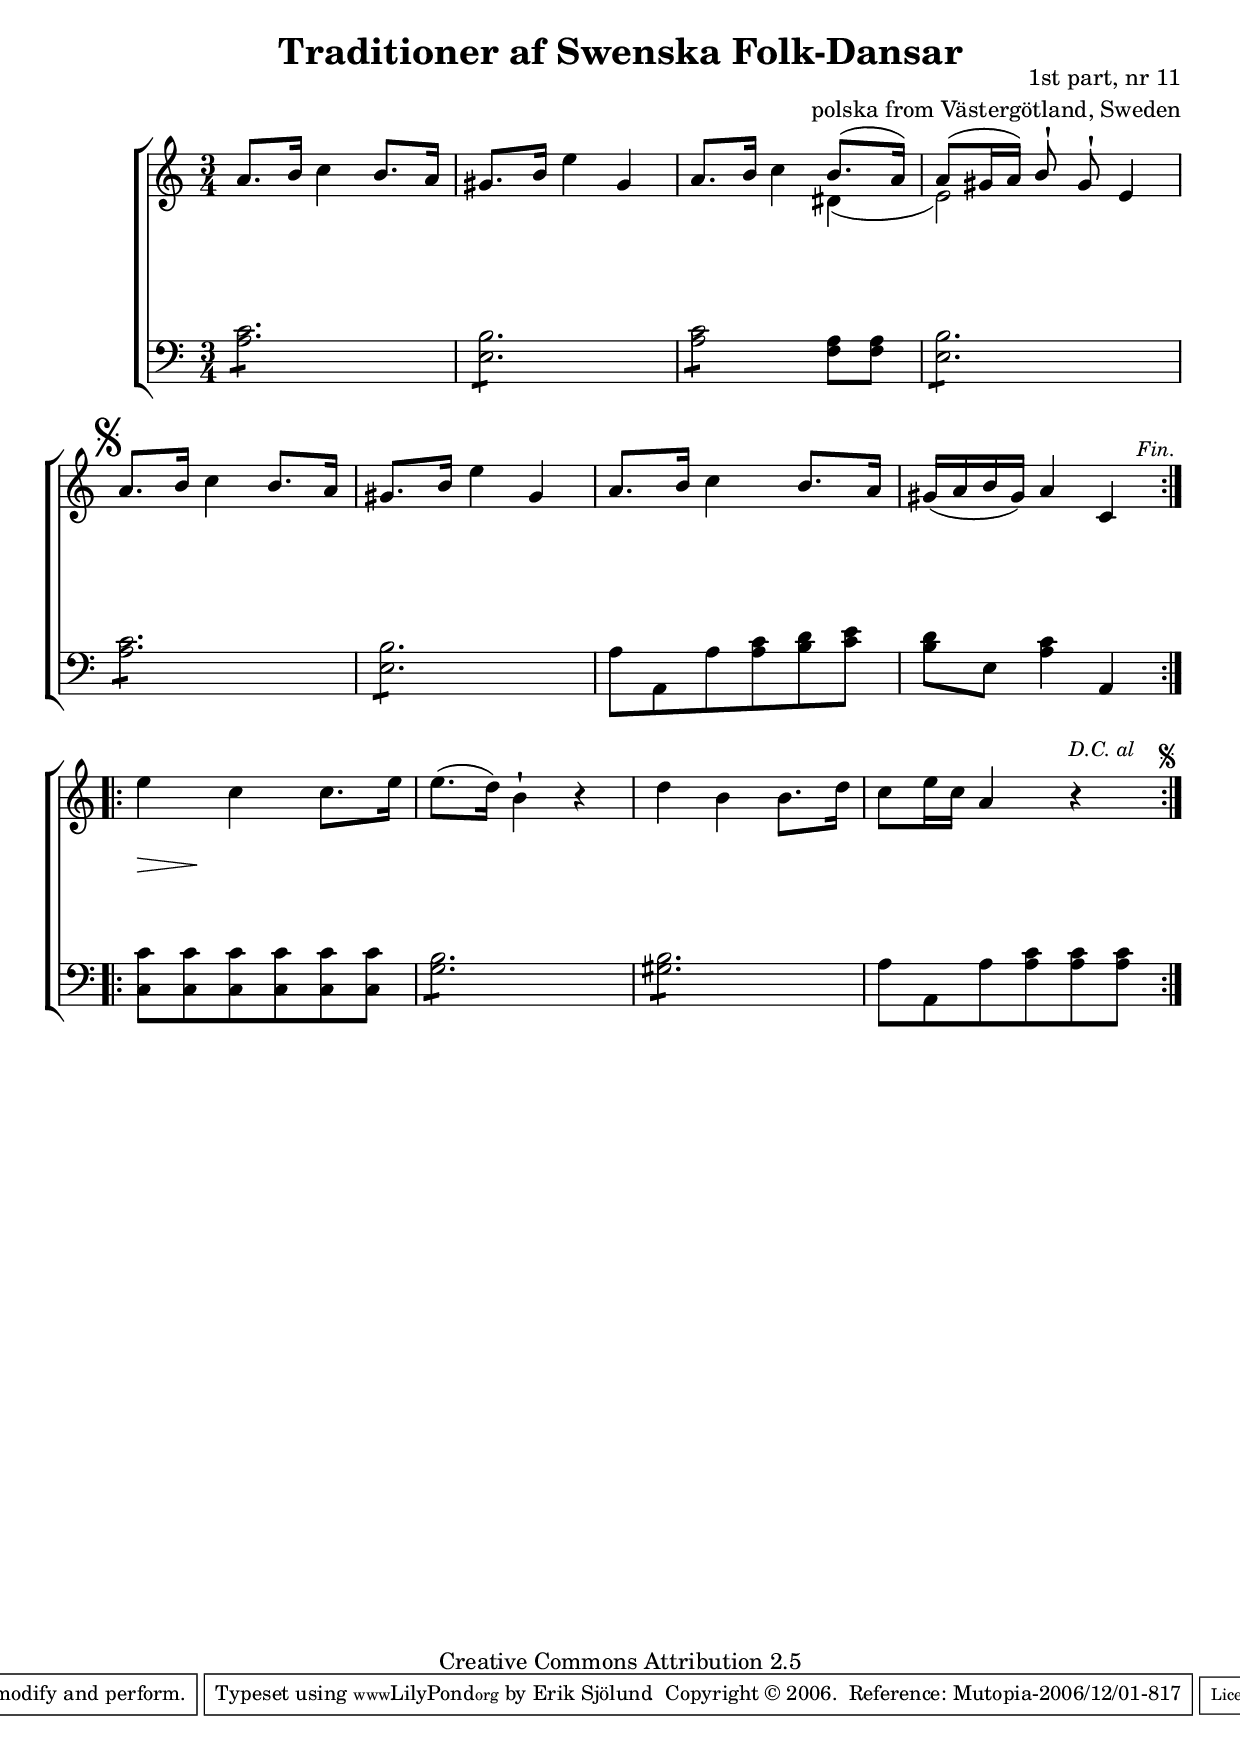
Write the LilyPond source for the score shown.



\header {
    title = "Traditioner af Swenska Folk-Dansar"
    opus = \markup {
         \column  {
          \right-align  "1st part, nr 11"
   \right-align "polska from Västergötland, Sweden" 
}
 } 
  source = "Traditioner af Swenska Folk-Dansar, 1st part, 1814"



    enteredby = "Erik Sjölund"
				% mutopia headers.

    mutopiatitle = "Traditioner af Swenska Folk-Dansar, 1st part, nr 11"

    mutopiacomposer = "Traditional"
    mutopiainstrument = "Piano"
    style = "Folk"
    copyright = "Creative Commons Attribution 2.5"
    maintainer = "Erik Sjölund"
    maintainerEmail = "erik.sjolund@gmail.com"




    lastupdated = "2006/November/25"
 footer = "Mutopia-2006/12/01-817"
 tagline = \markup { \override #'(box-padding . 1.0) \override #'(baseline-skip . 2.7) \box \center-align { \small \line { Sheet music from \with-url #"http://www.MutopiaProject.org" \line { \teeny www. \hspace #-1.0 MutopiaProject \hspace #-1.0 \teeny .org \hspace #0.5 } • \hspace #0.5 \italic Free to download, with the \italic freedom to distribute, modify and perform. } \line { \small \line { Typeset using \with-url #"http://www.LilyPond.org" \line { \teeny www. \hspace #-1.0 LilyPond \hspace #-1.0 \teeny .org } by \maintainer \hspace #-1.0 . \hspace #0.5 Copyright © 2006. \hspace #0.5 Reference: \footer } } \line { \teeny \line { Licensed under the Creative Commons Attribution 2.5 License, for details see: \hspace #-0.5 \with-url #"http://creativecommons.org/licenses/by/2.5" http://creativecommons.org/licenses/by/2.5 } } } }
  }




     \version "2.8.5"








global={
	\time 3/4
	\key a \minor
}


upperdacapo = {

	a'8. b'16 c''4 b'8. a'16 |
	gis'8. b'16 e''4 gis' |
	a'8. b'16 c''4 << { b'8.( a'16) 
	a'8( gis'16 a') b'8 \staccatissimo gis' \staccatissimo  } \\ { dis'4 ( e'2 ) } >>  e'4  \mark \markup { \musicglyph #"scripts.segno" }
 |
%5
	a'8. b'16 c''4 b'8. a'16 |
	gis'8. b'16 e''4 gis' |
	a'8. b'16 c''4 b'8. a'16 |




	
     \override Score.RehearsalMark
       #'break-visibility = #begin-of-line-invisible
	gis'( a' b' gis') a'4 c' |
     \once \override Score.RehearsalMark #'self-alignment-X = #right

    \mark \markup {  \small \italic "Fin." }

}
    
upper =  {
  \global
  \repeat volta 2 {


  \upperdacapo



}
  \repeat volta 2 {

	e'' c'' c''8. e''16 |
%10
	e''8.( d''16) b'4\staccatissimo r |
	d'' b' b'8. d''16 |



	
     \override Score.RehearsalMark
       #'break-visibility = #begin-of-line-invisible
	c''8 e''16 c'' a'4 r
     \once \override Score.RehearsalMark #'self-alignment-X = #right

 \mark \markup {  \small \italic "D.C. al  " \null \tiny  \musicglyph #"scripts.segno" }
 
  }
}


lowerdacapo = {
	\repeat "tremolo" 6 <a c'>8 |
	\repeat "tremolo" 6  <e b>8 |
	\repeat "tremolo" 4 <a c'>8 <f a>8 <f a> |
	\repeat "tremolo" 6  <e b>8 |
	\repeat "tremolo" 6 <a c'>8 |
	\repeat "tremolo" 6 <e b>8 |
	a8 a, a <a c'> <b d'> <c' e'> |
	<b d'> e <a c'>4 a, |



}
     
lower =  {
  \global \clef bass
  \repeat volta 2 {
   \lowerdacapo
}
  \repeat volta 2 {

	<c c'>8 <c c'> <c c'> <c c'> <c c'> <c c'> |
	\repeat "tremolo" 6  <g b>8 |
        \repeat "tremolo" 6 <gis b>8 |
	a8 a, a <a c'> <a c'> <a c'> |
  }
}


dynamicsdacapo = { s2.*4 }
dynamics = {
  \repeat volta 2 {
\once \override DynamicText #'transparent = ##t
s4 \mf s4 s4
s2.*3
\dynamicsdacapo 
}

  \repeat volta 2 {
s8  \>   s8   \! s4  s4
s2.*3
  }
}



\score {
  \new PianoStaff \with{systemStartDelimiter = #'SystemStartBracket } <<
    \new Staff = "upper" \upper
    \new Dynamics = "dynamics" \dynamics
    \new Staff = "lower" <<
      \clef bass
      \lower
    >>
  >>

  \layout {
    \context {
      \type "Engraver_group"
      \name Dynamics
      \alias Voice % So that \cresc works, for example.
      \consists "Output_property_engraver"
%      \override VerticalAxisGroup #'minimum-Y-extent = #'(-1 . 1)
      \consists "Piano_pedal_engraver"
      \consists "Script_engraver"
      \consists "Dynamic_engraver"
      \consists "Text_engraver"
      \override TextScript #'font-size = #2
      \override TextScript #'font-shape = #'italic

      \override DynamicText #'extra-offset = #'(0 . 2.5)
      \override Hairpin #'extra-offset = #'(0 . 2.5)


      \consists "Skip_event_swallow_translator"
      \consists "Axis_group_engraver"
    }
    \context {\Score \remove "Bar_number_engraver"}
    \context {
      \PianoStaff
      \accepts Dynamics
   \override VerticalAlignment #'forced-distance = #7
  \override SpanBar #'transparent = ##t

    }
  }
}

          


mididynamics = { \dynamics \dynamicsdacapo } 
midiupper = { \upper \upperdacapo }
midilower = { \lower \lowerdacapo }


          




\score {
  \unfoldRepeats
  \new PianoStaff <<
    \new Staff = "upper" <<  \midiupper  \mididynamics >>
    \new Staff = "lower" <<  \midilower  \mididynamics >>
  >>
  \midi {
    \context {
      \type "Performer_group"
      \name Dynamics
      \consists "Piano_pedal_performer"
    }
    \context {
      \PianoStaff
      \accepts Dynamics
    }
 \tempo 4=100    
  }
}






  


